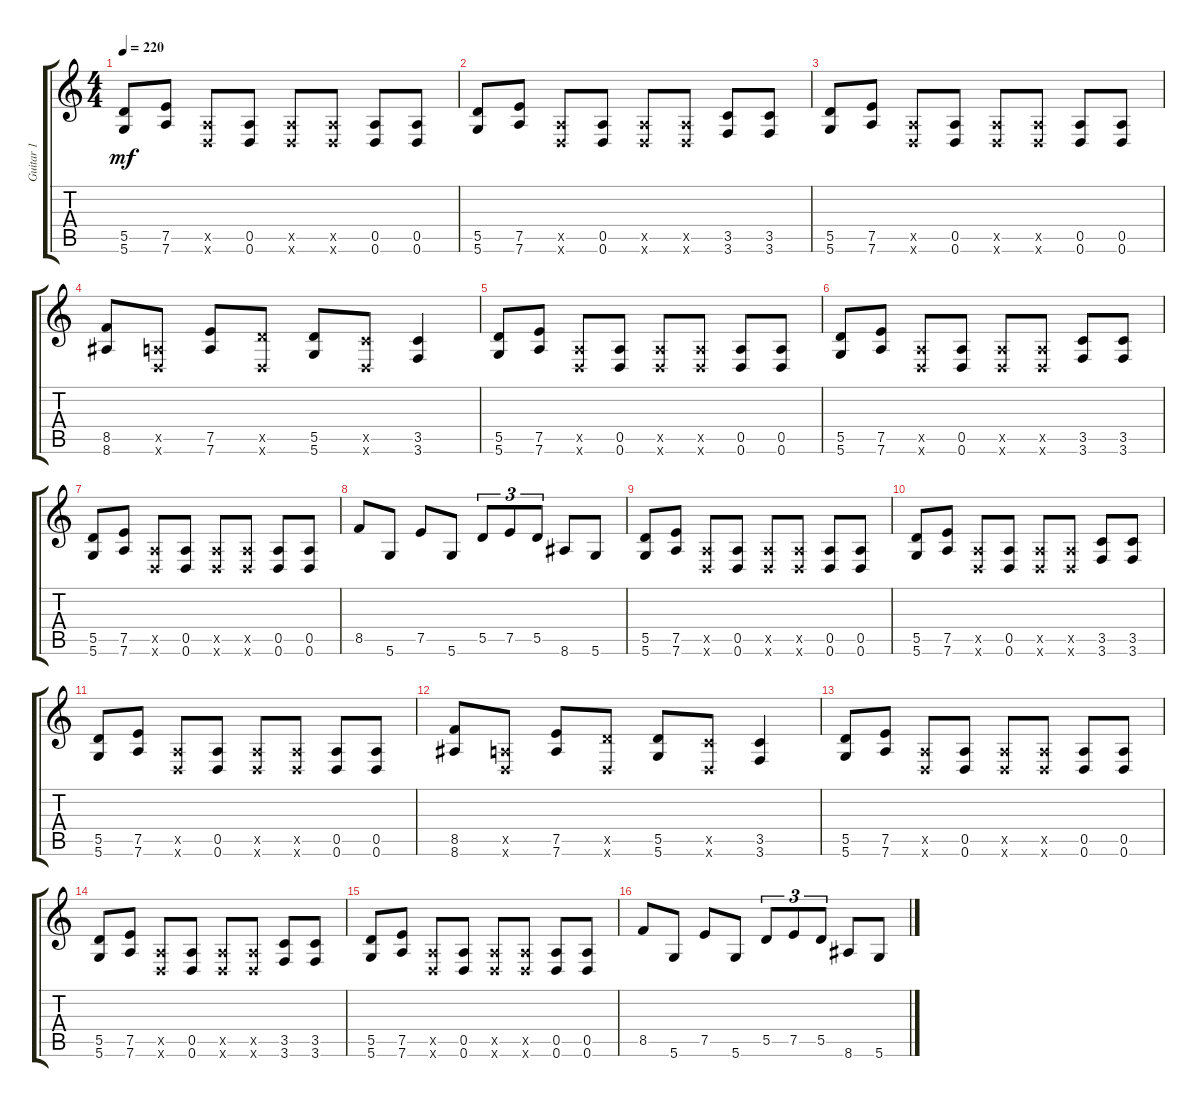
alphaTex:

\track ("Guitar 1" "Guitar 1") {instrument overdrivenguitar}
\staff {score tabs}
\tuning (E4 B3 G3 D3 A2 D2) {hide}
\ts (4 4)
\tempo 220
\clef g2
\ks c
(5.5 5.6).8{dy mf} (7.5 7.6).8 (0.5{x} 0.6{x}).8 (0.5 0.6).8 (0.5{x} 0.6{x}).8 (0.5{x} 0.6{x}).8 (0.5 0.6).8 (0.5 0.6).8 |
(5.5 5.6).8 (7.5 7.6).8 (0.5{x} 0.6{x}).8 (0.5 0.6).8 (0.5{x} 0.6{x}).8 (0.5{x} 0.6{x}).8 (3.5 3.6).8 (3.5 3.6).8 |
(5.5 5.6).8 (7.5 7.6).8 (0.5{x} 0.6{x}).8 (0.5 0.6).8 (0.5{x} 0.6{x}).8 (0.5{x} 0.6{x}).8 (0.5 0.6).8 (0.5 0.6).8 |
(8.5 8.6).8 (0.5{x} 0.6{x}).8 (7.5 7.6).8 (5.5{x} 0.6{x}).8 (5.5 5.6).8 (3.5{x} 0.6{x}).8 (3.5 3.6).4 |
(5.5 5.6).8 (7.5 7.6).8 (0.5{x} 0.6{x}).8 (0.5 0.6).8 (0.5{x} 0.6{x}).8 (0.5{x} 0.6{x}).8 (0.5 0.6).8 (0.5 0.6).8 |
(5.5 5.6).8 (7.5 7.6).8 (0.5{x} 0.6{x}).8 (0.5 0.6).8 (0.5{x} 0.6{x}).8 (0.5{x} 0.6{x}).8 (3.5 3.6).8 (3.5 3.6).8 |
(5.5 5.6).8 (7.5 7.6).8 (0.5{x} 0.6{x}).8 (0.5 0.6).8 (0.5{x} 0.6{x}).8 (0.5{x} 0.6{x}).8 (0.5 0.6).8 (0.5 0.6).8 |
8.5.8 5.6.8 7.5.8 5.6.8 5.5.8{tu (3 2)} 7.5.8{tu (3 2)} 5.5.8{tu (3 2)} 8.6.8 5.6.8 |
(5.5 5.6).8 (7.5 7.6).8 (0.5{x} 0.6{x}).8 (0.5 0.6).8 (0.5{x} 0.6{x}).8 (0.5{x} 0.6{x}).8 (0.5 0.6).8 (0.5 0.6).8 |
(5.5 5.6).8 (7.5 7.6).8 (0.5{x} 0.6{x}).8 (0.5 0.6).8 (0.5{x} 0.6{x}).8 (0.5{x} 0.6{x}).8 (3.5 3.6).8 (3.5 3.6).8 |
(5.5 5.6).8 (7.5 7.6).8 (0.5{x} 0.6{x}).8 (0.5 0.6).8 (0.5{x} 0.6{x}).8 (0.5{x} 0.6{x}).8 (0.5 0.6).8 (0.5 0.6).8 |
(8.5 8.6).8 (0.5{x} 0.6{x}).8 (7.5 7.6).8 (5.5{x} 0.6{x}).8 (5.5 5.6).8 (3.5{x} 0.6{x}).8 (3.5 3.6).4 |
(5.5 5.6).8 (7.5 7.6).8 (0.5{x} 0.6{x}).8 (0.5 0.6).8 (0.5{x} 0.6{x}).8 (0.5{x} 0.6{x}).8 (0.5 0.6).8 (0.5 0.6).8 |
(5.5 5.6).8 (7.5 7.6).8 (0.5{x} 0.6{x}).8 (0.5 0.6).8 (0.5{x} 0.6{x}).8 (0.5{x} 0.6{x}).8 (3.5 3.6).8 (3.5 3.6).8 |
(5.5 5.6).8 (7.5 7.6).8 (0.5{x} 0.6{x}).8 (0.5 0.6).8 (0.5{x} 0.6{x}).8 (0.5{x} 0.6{x}).8 (0.5 0.6).8 (0.5 0.6).8 |
8.5.8 5.6.8 7.5.8 5.6.8 5.5.8{tu (3 2)} 7.5.8{tu (3 2)} 5.5.8{tu (3 2)} 8.6.8 5.6.8
